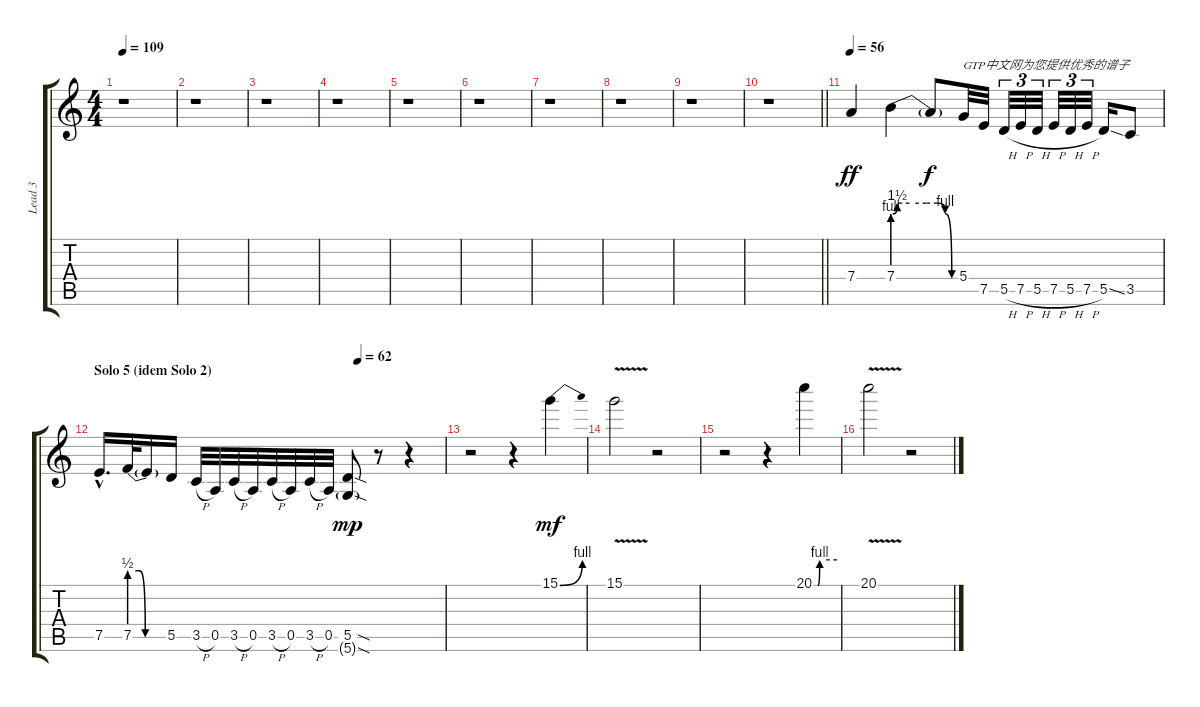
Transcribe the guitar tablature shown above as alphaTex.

\track ("Lead 3" "Lead 3") {instrument overdrivenguitar}
\staff {score tabs}
\tuning (E4 B3 G3 D3 A2 D2) {hide}
\ts (4 4)
\tempo 109
\clef g2
\ks c
r.1{dy f} |
r.1 |
r.1 |
r.1 |
r.1 |
r.1 |
r.1 |
r.1 |
r.1 |
\barLineRight lightlight
r.1 |
\tempo 56
7.4.4{dy ff instrument distortionguitar} 7.4{be (custom 0 4 4 6 15 6 30 6 40 6 47 4 53 0 60 0)}.4 7.4{t}.8{dy f} 5.4.32{txt "GTP中文网为您提供优秀的谱子"} 7.5.32 5.5{h}.32{tu (3 2)} 7.5{h}.32{tu (3 2)} 5.5{h}.32{tu (3 2)} 7.5{h}.32{tu (3 2)} 5.5{h}.32{tu (3 2)} 7.5{h}.32{tu (3 2)} 5.5{ss}.16 3.5.8 |
\section ("" "Solo 5 (idem Solo 2)")
\tempo (62 0.75)
7.5{hac}.16{d} 7.5{be (custom 0 2 15 2 25 0 60 0)}.32 7.5{t}.16 5.5.16 3.5{h}.32 0.5.32 3.5{h}.32 0.5.32 3.5{h}.32 0.5.32 3.5{h}.32 0.5.32 (5.5{sod} 5.6{sod g}).8{dy mp} r.8 r.4 |
r.2{instrument overdrivenguitar} r.4 15.1{be (bend 0 0 60 4)}.4{dy mf} |
15.1{v}.2 r.2 |
r.2 r.4 20.1{be (custom 0 0 10 0 15 4 60 4)}.4 |
20.1{v}.2 r.2
